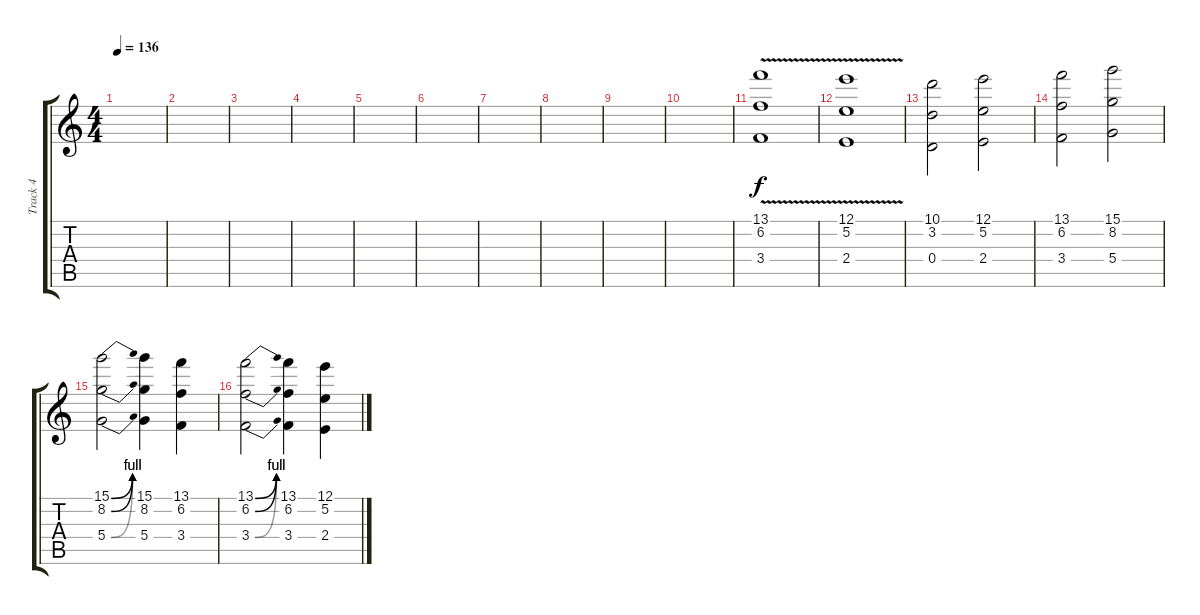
\track ("Track 4" "Track 4") {instrument overdrivenguitar}
\staff {score tabs}
\tuning (E4 B3 G3 D3 A2 D2) {hide}
\ts (4 4)
\tempo 136
\clef g2
\ks c
|
|
|
|
|
|
|
|
|
|
(13.1{v} 6.2 3.4).1 |
(12.1{v} 5.2 2.4).1 |
(10.1 3.2 0.4).2 (12.1 5.2 2.4).2 |
(13.1 6.2 3.4).2 (15.1 8.2 5.4).2 |
(15.1{be (bend 0 0 60 4)} 8.2{be (bend 0 0 60 4)} 5.4{be (bend 0 0 60 4)}).2 (15.1 8.2 5.4).4 (13.1 6.2 3.4).4 |
(13.1{be (bend 0 0 60 4)} 6.2{be (bend 0 0 60 4)} 3.4{be (bend 0 0 60 4)}).2 (13.1 6.2 3.4).4 (12.1 5.2 2.4).4
